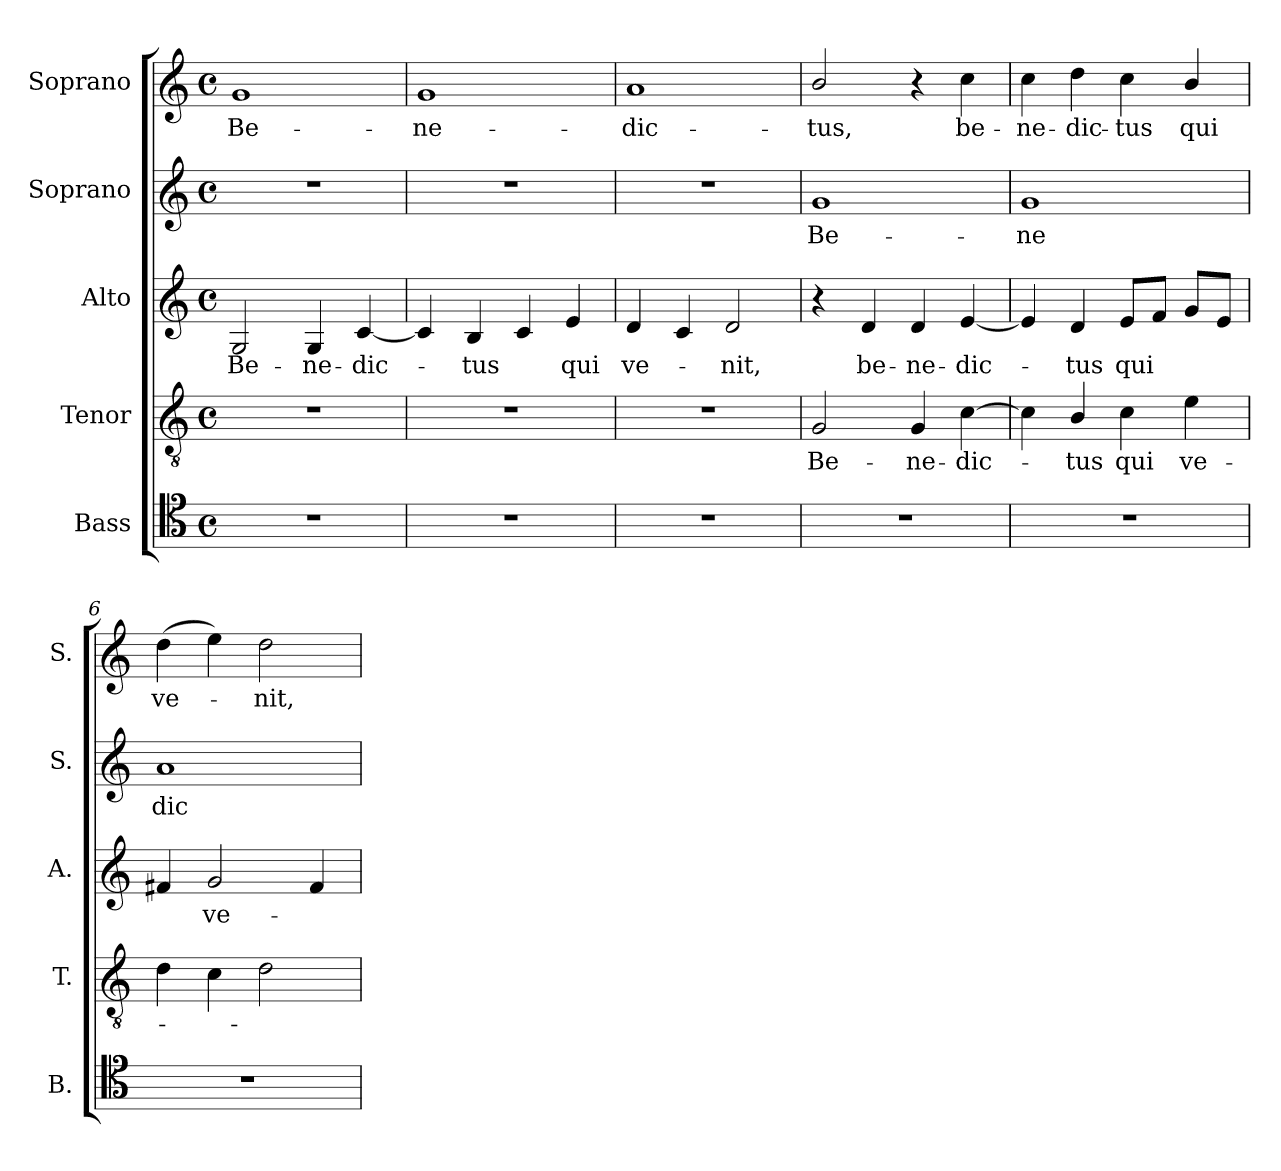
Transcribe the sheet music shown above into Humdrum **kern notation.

**kern	**kern	**text	**kern	**text	**kern	**text	**kern	**text
*part5	*part4	*part4	*part3	*part3	*part2	*part2	*part1	*part1
*staff5	*staff4	*staff4	*staff3	*staff3	*staff2	*staff2	*staff1	*staff1
*I"Bass	*I"Tenor	*	*I"Alto	*	*I"Soprano	*	*I"Soprano	*
*I'B.	*I'T.	*	*I'A.	*	*I'S.	*	*I'S.	*
!!LO:PB:g=z
*clefC4	*clefGv2	*	*clefG2	*	*clefG2	*	*clefG2	*
*	*ITrd7c12	*	*	*	*	*	*	*
*k[]	*k[]	*	*k[]	*	*k[]	*	*k[]	*
*C:	*C:	*	*C:	*	*C:	*	*C:	*
*M4/4	*M4/4	*	*M4/4	*	*M4/4	*	*M4/4	*
*met(c)	*met(c)	*	*met(c)	*	*met(c)	*	*met(c)	*
=1	=1	=1	=1	=1	=1	=1	=1	=1
!	!	!	!	!LO:LY:b:color=#000000	!	!	!	!
!	!	!	!	!	!	!	!	!LO:LY:b:color=#000000
1r	1r	.	2Gi/	Be-	1r	.	1gi	Be-
!	!	!	!	!LO:LY:b:color=#000000	!	!	!	!
.	.	.	4Gi/	-ne-	.	.	.	.
!	!	!	!	!LO:LY:b:color=#000000	!	!	!	!
.	.	.	[4ci/	-dic-	.	.	.	.
=2	=2	=2	=2	=2	=2	=2	=2	=2
!	!	!	!	!	!	!	!	!LO:LY:b:color=#000000
1r	1r	.	4ci/]	.	1r	.	1gi	-ne-
!	!	!	!	!LO:LY:b:color=#000000	!	!	!	!
.	.	.	4Bi/	-tus	.	.	.	.
.	.	.	4ci/	.	.	.	.	.
!	!	!	!	!LO:LY:b:color=#000000	!	!	!	!
.	.	.	4ei/	qui	.	.	.	.
=3	=3	=3	=3	=3	=3	=3	=3	=3
!	!	!	!	!LO:LY:b:color=#000000	!	!	!	!
!	!	!	!	!	!	!	!	!LO:LY:b:color=#000000
1r	1r	.	4di/	ve-	1r	.	1ai	-dic-
.	.	.	4ci/	.	.	.	.	.
!	!	!	!	!LO:LY:b:color=#000000	!	!	!	!
.	.	.	2di/	-nit,	.	.	.	.
=4	=4	=4	=4	=4	=4	=4	=4	=4
!	!	!LO:LY:b:color=#000000	!	!	!	!	!	!
!	!	!	!	!	!	!LO:LY:b:color=#000000	!	!
!	!	!	!	!	!	!	!	!LO:LY:b:color=#000000
1r	2GGi/	Be-	4r	.	1gi	Be-	2bi/	-tus,
!	!	!	!	!LO:LY:b:color=#000000	!	!	!	!
.	.	.	4di/	be-	.	.	.	.
!	!	!LO:LY:b:color=#000000	!	!	!	!	!	!
!	!	!	!	!LO:LY:b:color=#000000	!	!	!	!
.	4GGi/	-ne-	4di/	-ne-	.	.	4r	.
!	!	!LO:LY:b:color=#000000	!	!	!	!	!	!
!	!	!	!	!LO:LY:b:color=#000000	!	!	!	!
!	!	!	!	!	!	!	!	!LO:LY:b:color=#000000
.	[4Ci\	-dic-	[4ei/	-dic-	.	.	4cci\	be-
=5	=5	=5	=5	=5	=5	=5	=5	=5
!	!	!	!	!	!	!LO:LY:b:color=#000000	!	!
!	!	!	!	!	!	!	!	!LO:LY:b:color=#000000
1r	4Ci\]	.	4ei/]	.	1gi	-ne	4cci\	-ne-
!	!	!LO:LY:b:color=#000000	!	!	!	!	!	!
!	!	!	!	!LO:LY:b:color=#000000	!	!	!	!
!	!	!	!	!	!	!	!	!LO:LY:b:color=#000000
.	4BBi/	-tus	4di/	-tus	.	.	4ddi\	-dic-
!	!	!LO:LY:b:color=#000000	!	!	!	!	!	!
!	!	!	!	!LO:LY:b:color=#000000	!	!	!	!
!	!	!	!	!	!	!	!	!LO:LY:b:color=#000000
.	4Ci\	qui	8ei/L	qui	.	.	4cci\	-tus
.	.	.	8fi/J	.	.	.	.	.
!	!	!LO:LY:b:color=#000000	!	!	!	!	!	!
!	!	!	!	!	!	!	!	!LO:LY:b:color=#000000
.	4Ei\	ve-	8gi/L	.	.	.	4bi/	qui
.	.	.	8ei/J	.	.	.	.	.
=6	=6	=6	=6	=6	=6	=6	=6	=6
!	!	!	!	!	!	!LO:LY:b:color=#000000	!	!
!	!	!	!	!	!	!	!	!LO:LY:b:color=#000000
1r	4Di\	.	4f#i/	.	1ai	dic-	(4ddi\	ve-
!	!	!	!	!LO:LY:b:color=#000000	!	!	!	!
.	4Ci\	.	2gi/	ve-	.	.	4eei\)	.
!	!	!	!	!	!	!	!	!LO:LY:b:color=#000000
.	2Di\	.	.	.	.	.	2ddi\	-nit,
.	.	.	4f#i/	.	.	.	.	.
=	=	=	=	=	=	=	=	=
*-	*-	*-	*-	*-	*-	*-	*-	*-
